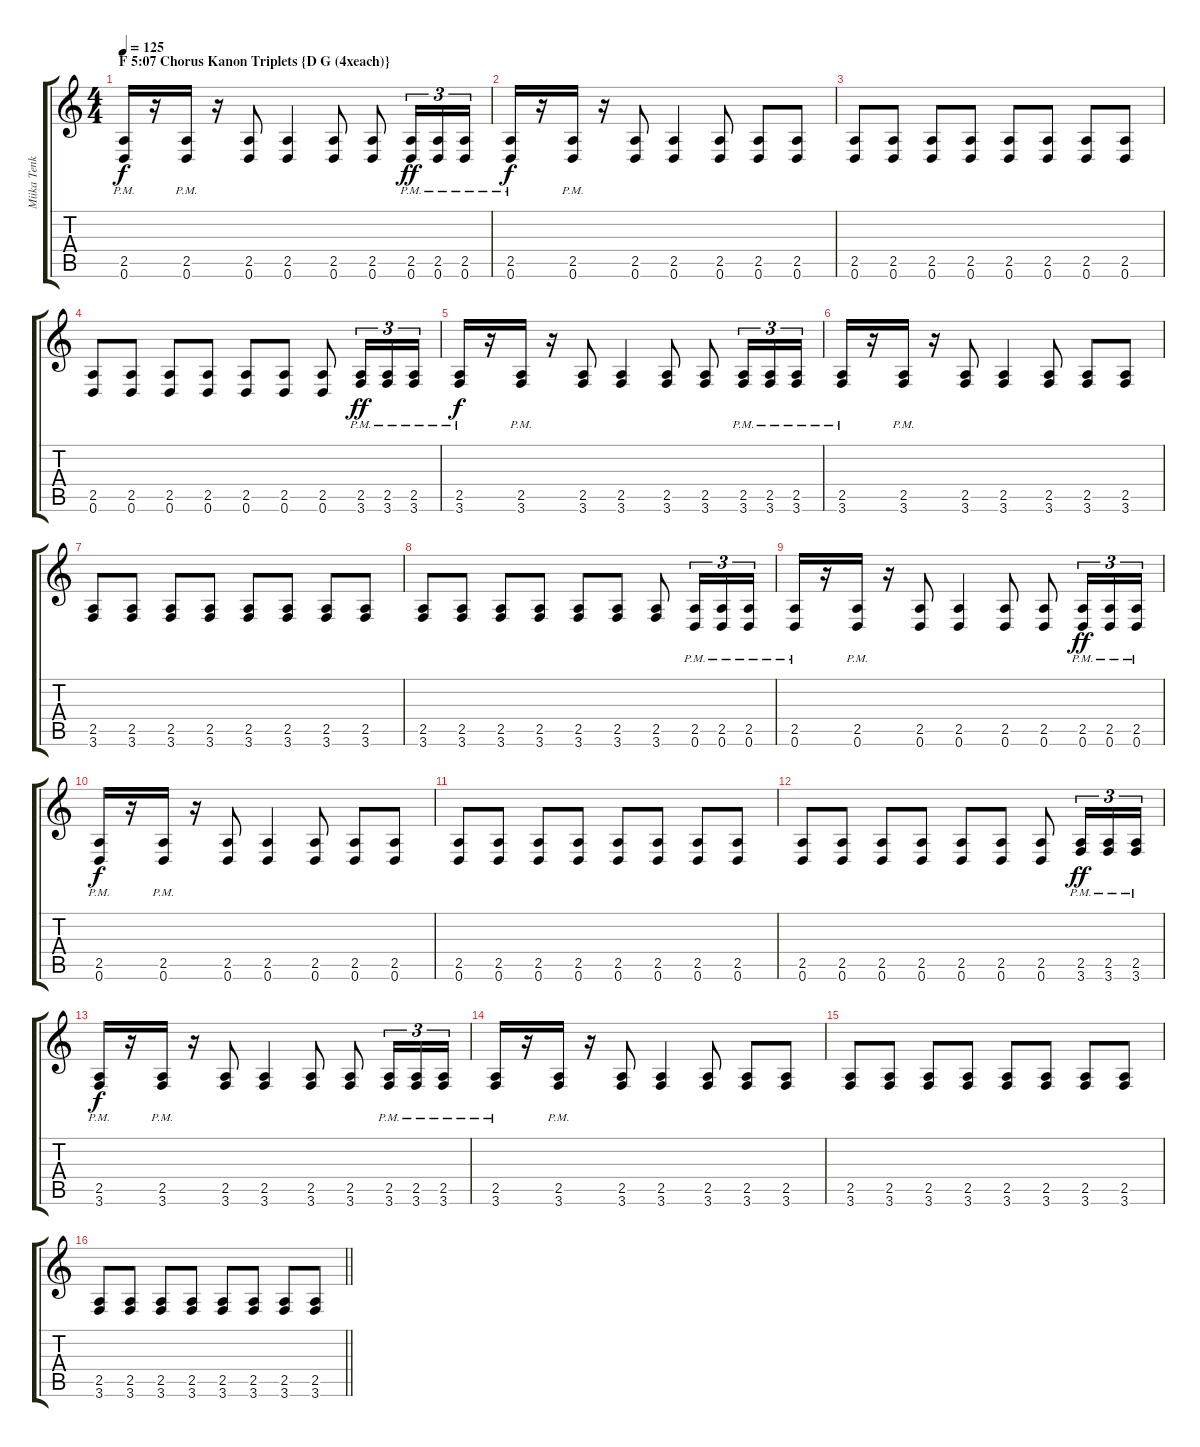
\track ("Miika Tenkula (lead guitar) (R.I.P.2009)" "Miika Tenk") {instrument distortionguitar}
\staff {score tabs}
\tuning (D4 A3 F3 C3 G2 D2) {hide}
\ts (4 4)
\section ("" "F 5:07 Chorus Kanon Triplets {D G (4xeach)}")
\tempo 125
\clef g2
\ks c
(2.5{pm} 0.6{pm}).16{dy f} r.16 (2.5{pm} 0.6{pm}).16 r.16 (2.5 0.6).8 (2.5 0.6).4 (2.5 0.6).8 (2.5 0.6).8 (2.5{pm} 0.6{pm}).16{tu (3 2) dy ff} (2.5{pm} 0.6{pm}).16{tu (3 2)} (2.5{pm} 0.6{pm}).16{tu (3 2)} |
(2.5{pm} 0.6{pm}).16{dy f} r.16 (2.5{pm} 0.6{pm}).16 r.16 (2.5 0.6).8 (2.5 0.6).4 (2.5 0.6).8 (2.5 0.6).8 (2.5 0.6).8 |
(2.5 0.6).8 (2.5 0.6).8 (2.5 0.6).8 (2.5 0.6).8 (2.5 0.6).8 (2.5 0.6).8 (2.5 0.6).8 (2.5 0.6).8 |
(2.5 0.6).8 (2.5 0.6).8 (2.5 0.6).8 (2.5 0.6).8 (2.5 0.6).8 (2.5 0.6).8 (2.5 0.6).8 (2.5{pm} 3.6{pm}).16{tu (3 2) dy ff} (2.5{pm} 3.6{pm}).16{tu (3 2)} (2.5{pm} 3.6{pm}).16{tu (3 2)} |
(2.5{pm} 3.6{pm}).16{dy f} r.16 (2.5{pm} 3.6{pm}).16 r.16 (2.5 3.6).8 (2.5 3.6).4 (2.5 3.6).8 (2.5 3.6).8 (2.5{pm} 3.6{pm}).16{tu (3 2)} (2.5{pm} 3.6{pm}).16{tu (3 2)} (2.5{pm} 3.6{pm}).16{tu (3 2)} |
(2.5{pm} 3.6{pm}).16 r.16 (2.5{pm} 3.6{pm}).16 r.16 (2.5 3.6).8 (2.5 3.6).4 (2.5 3.6).8 (2.5 3.6).8 (2.5 3.6).8 |
(2.5 3.6).8 (2.5 3.6).8 (2.5 3.6).8 (2.5 3.6).8 (2.5 3.6).8 (2.5 3.6).8 (2.5 3.6).8 (2.5 3.6).8 |
(2.5 3.6).8 (2.5 3.6).8 (2.5 3.6).8 (2.5 3.6).8 (2.5 3.6).8 (2.5 3.6).8 (2.5 3.6).8 (2.5{pm} 0.6{pm}).16{tu (3 2)} (2.5{pm} 0.6{pm}).16{tu (3 2)} (2.5{pm} 0.6{pm}).16{tu (3 2)} |
(2.5{pm} 0.6{pm}).16 r.16 (2.5{pm} 0.6{pm}).16 r.16 (2.5 0.6).8 (2.5 0.6).4 (2.5 0.6).8 (2.5 0.6).8 (2.5{pm} 0.6{pm}).16{tu (3 2) dy ff} (2.5{pm} 0.6{pm}).16{tu (3 2)} (2.5{pm} 0.6{pm}).16{tu (3 2)} |
(2.5{pm} 0.6{pm}).16{dy f} r.16 (2.5{pm} 0.6{pm}).16 r.16 (2.5 0.6).8 (2.5 0.6).4 (2.5 0.6).8 (2.5 0.6).8 (2.5 0.6).8 |
(2.5 0.6).8 (2.5 0.6).8 (2.5 0.6).8 (2.5 0.6).8 (2.5 0.6).8 (2.5 0.6).8 (2.5 0.6).8 (2.5 0.6).8 |
(2.5 0.6).8 (2.5 0.6).8 (2.5 0.6).8 (2.5 0.6).8 (2.5 0.6).8 (2.5 0.6).8 (2.5 0.6).8 (2.5{pm} 3.6{pm}).16{tu (3 2) dy ff} (2.5{pm} 3.6{pm}).16{tu (3 2)} (2.5{pm} 3.6{pm}).16{tu (3 2)} |
(2.5{pm} 3.6{pm}).16{dy f} r.16 (2.5{pm} 3.6{pm}).16 r.16 (2.5 3.6).8 (2.5 3.6).4 (2.5 3.6).8 (2.5 3.6).8 (2.5{pm} 3.6{pm}).16{tu (3 2)} (2.5{pm} 3.6{pm}).16{tu (3 2)} (2.5{pm} 3.6{pm}).16{tu (3 2)} |
(2.5{pm} 3.6{pm}).16 r.16 (2.5{pm} 3.6{pm}).16 r.16 (2.5 3.6).8 (2.5 3.6).4 (2.5 3.6).8 (2.5 3.6).8 (2.5 3.6).8 |
(2.5 3.6).8 (2.5 3.6).8 (2.5 3.6).8 (2.5 3.6).8 (2.5 3.6).8 (2.5 3.6).8 (2.5 3.6).8 (2.5 3.6).8 |
\barLineRight lightlight
(2.5 3.6).8 (2.5 3.6).8 (2.5 3.6).8 (2.5 3.6).8 (2.5 3.6).8 (2.5 3.6).8 (2.5 3.6).8 (2.5 3.6).8
